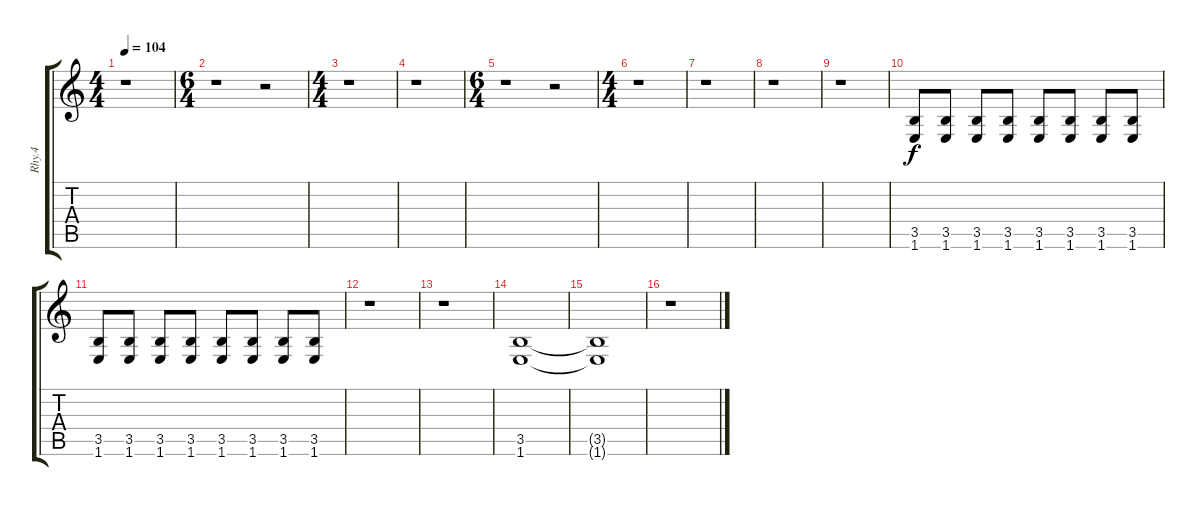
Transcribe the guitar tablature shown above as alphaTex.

\track ("Rhy.4" "Rhy.4") {instrument distortionguitar}
\staff {score tabs}
\tuning (Eb4 Bb3 Gb3 Db3 Ab2 Eb2) {hide}
\ts (4 4)
\tempo 104
\clef g2
\ks c
r.1{dy f} |
\ts (6 4)
r.1 r.2 |
\ts (4 4)
r.1 |
r.1 |
\ts (6 4)
r.1 r.2 |
\ts (4 4)
r.1 |
r.1 |
r.1 |
r.1 |
(3.5 1.6).8 (3.5 1.6).8 (3.5 1.6).8 (3.5 1.6).8 (3.5 1.6).8 (3.5 1.6).8 (3.5 1.6).8 (3.5 1.6).8 |
(3.5 1.6).8 (3.5 1.6).8 (3.5 1.6).8 (3.5 1.6).8 (3.5 1.6).8 (3.5 1.6).8 (3.5 1.6).8 (3.5 1.6).8 |
r.1 |
r.1 |
(3.5 1.6).1 |
(3.5{t} 1.6{t}).1 |
r.1
